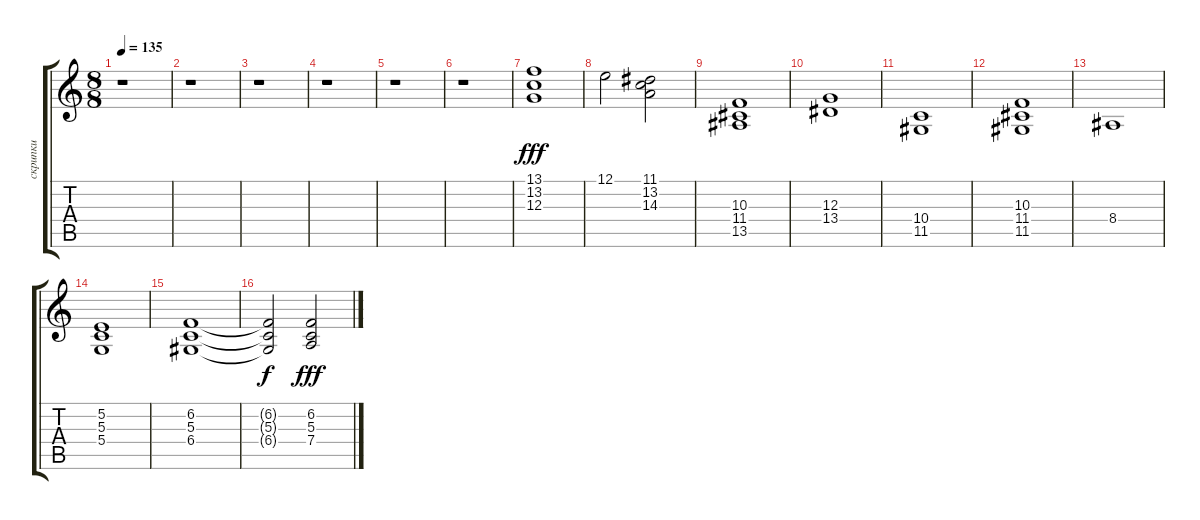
\track ("скрипки" "скрипки") {instrument synthstrings1}
\staff {score tabs}
\tuning (E4 B3 G3 D3 A2 E2) {hide}
\ts (8 8)
\tempo 135
\clef g2
\ks c
r.1{dy fff} |
r.1 |
r.1 |
r.1 |
r.1 |
r.1 |
(13.1 13.2 12.3).1 |
12.1.2 (11.1 13.2 14.3).2 |
(10.3 11.4 13.5).1 |
(12.3 13.4).1 |
(10.4 11.5).1 |
(10.3 11.4 11.5).1 |
8.4.1 |
(5.2 5.3 5.4).1 |
(6.2 5.3 6.4).1 |
(6.2{t} 5.3{t} 6.4{t}).2{dy f} (6.2 5.3 7.4).2{dy fff}
